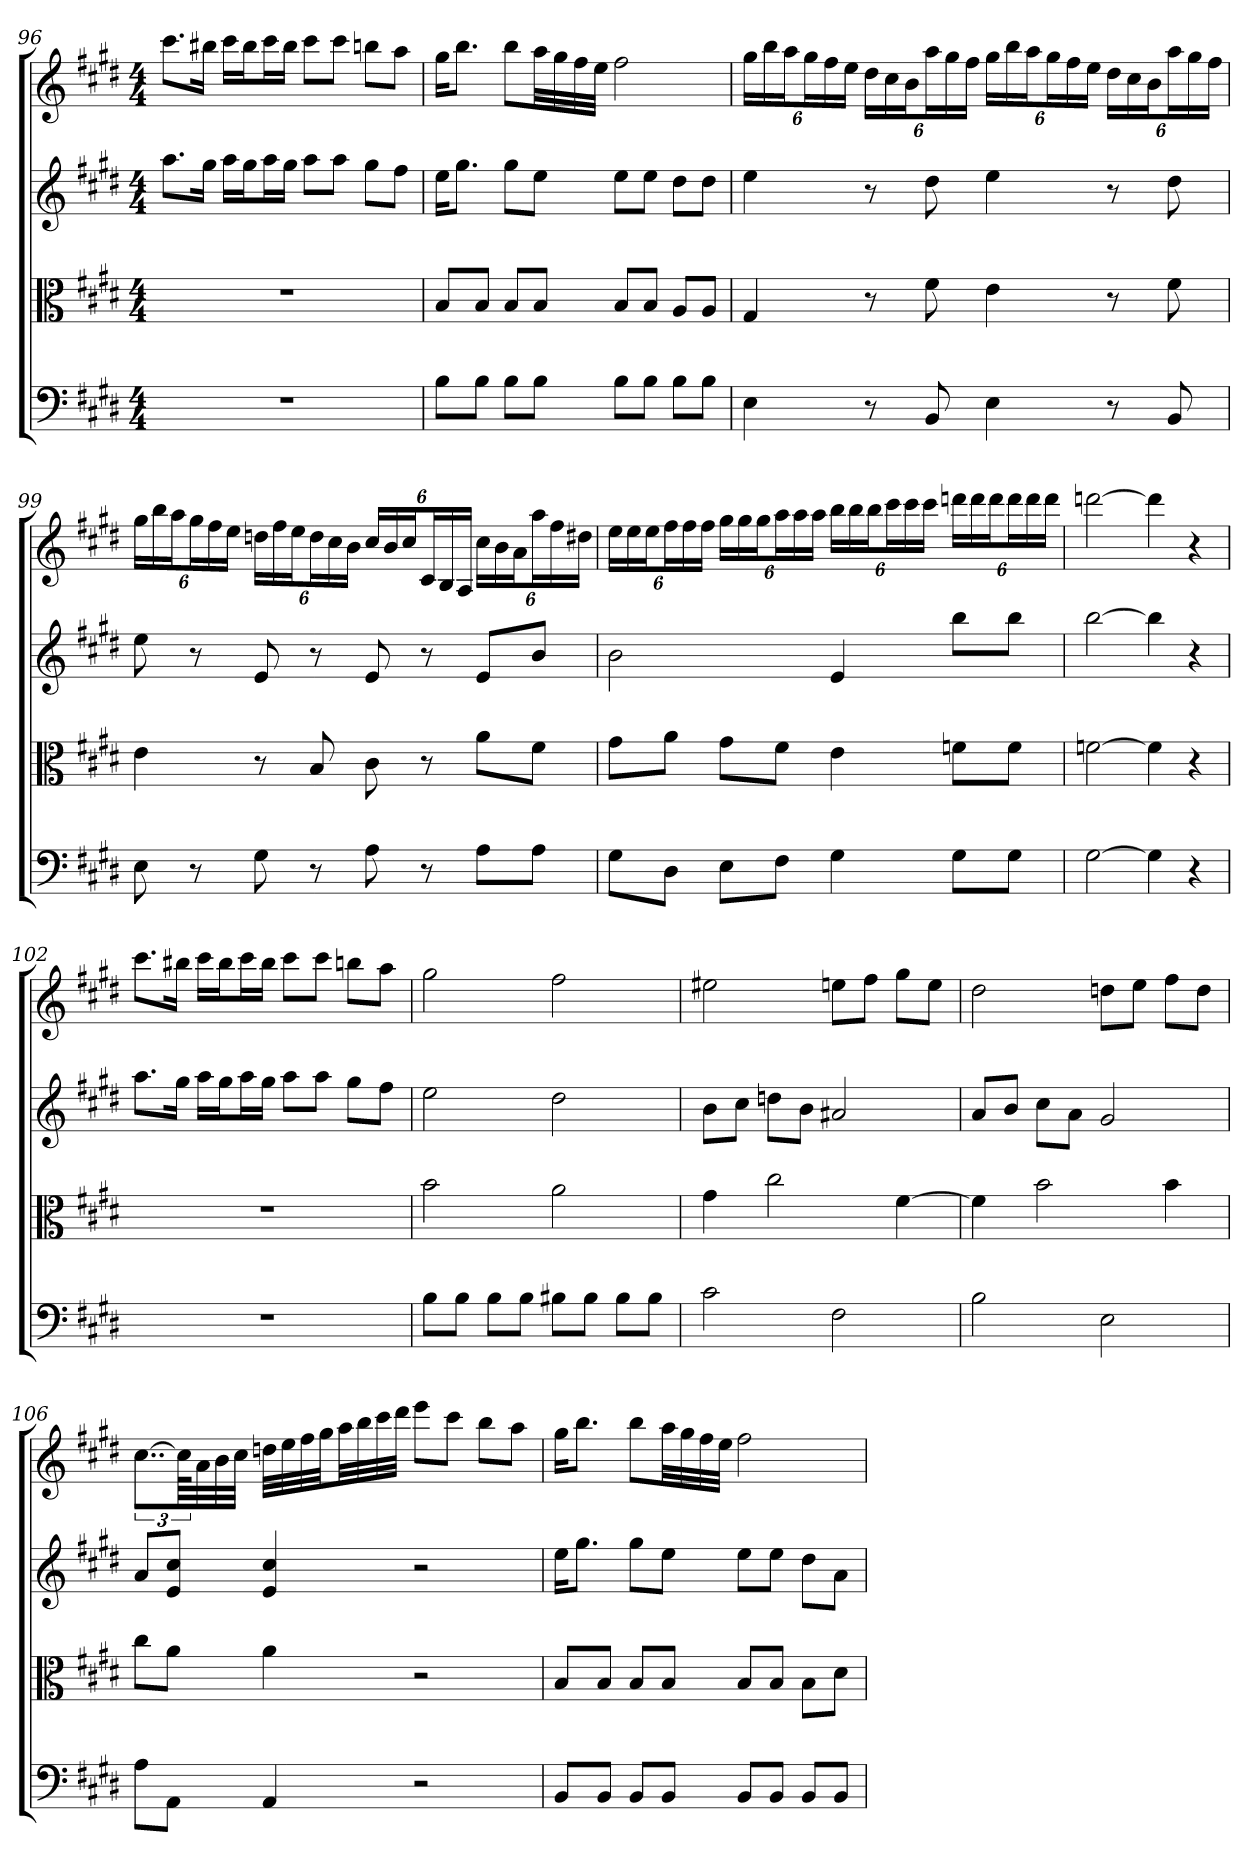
**kern	**kern	**kern	**kern
*part4	*part3	*part2	*part1
*staff4	*staff3	*staff2	*staff1
*clefF4	*clefC3	*	*
*k[f#c#g#d#]	*k[f#c#g#d#]	*k[f#c#g#d#]	*k[f#c#g#d#]
*E:	*E:	*E:	*E:
*M4/4	*M4/4	*M4/4	*M4/4
=96	=96	=96	=96
1r	1r	8.aaL	8.ccc#L
.	.	16gg#Jk	16bb#XJk
.	.	16aaLL	16ccc#LL
.	.	16gg#J	16bb#J
.	.	16aaL	16ccc#L
.	.	16gg#JJ	16bb#JJ
.	.	8aaL	8ccc#L
.	.	8aaJ	8ccc#J
.	.	8gg#L	8bbnL
.	.	8ff#J	8aaJ
=97	=97	=97	=97
8B\L	8B/L	16eeKL	16gg#KL
.	.	8.gg#J	8.bbJ
8B\J	8B/J	.	.
8B\L	8B/L	8gg#L	8bbL
8B\J	8B/J	8eeJ	32aaLL
.	.	.	32gg#
.	.	.	32ff#
.	.	.	32eeJJJ
8B\L	8B/L	8eeL	2ff#
8B\J	8B/J	8eeJ	.
8B\L	8A/L	8dd#L	.
8B\J	8A/J	8dd#J	.
=98	=98	=98	=98
4E	4G#	4ee	24gg#LL
.	.	.	24bb
.	.	.	24aaJ
.	.	.	24gg#L
.	.	.	24ff#
.	.	.	24eeJJ
8r	8r	8r	24dd#LL
.	.	.	24cc#
.	.	.	24bJ
8BB	8f#	8dd#	24aaL
.	.	.	24gg#
.	.	.	24ff#JJ
4E	4e	4ee	24gg#LL
.	.	.	24bb
.	.	.	24aaJ
.	.	.	24gg#L
.	.	.	24ff#
.	.	.	24eeJJ
8r	8r	8r	24dd#LL
.	.	.	24cc#
.	.	.	24bJ
8BB	8f#	8dd#	24aaL
.	.	.	24gg#
.	.	.	24ff#JJ
=99	=99	=99	=99
8E	4e	8ee	24gg#LL
.	.	.	24bb
.	.	.	24aaJ
8r	.	8r	24gg#L
.	.	.	24ff#
.	.	.	24eeJJ
8G#	8r	8e	24ddnLL
.	.	.	24ff#
.	.	.	24eeJ
8r	8B	8r	24ddL
.	.	.	24cc#
.	.	.	24bJJ
8A	8c#	8e	24cc#LL
.	.	.	24b
.	.	.	24cc#J
8r	8r	8r	24c#L
.	.	.	24B
.	.	.	24AJJ
8A\L	8a\L	8eL	24cc#LL
.	.	.	24b
.	.	.	24aJ
8A\J	8f#\J	8bJ	24aaL
.	.	.	24ff#
.	.	.	24dd#XJJ
=100	=100	=100	=100
8G#\L	8g#\L	2b	24eeLL
.	.	.	24ee
.	.	.	24eeJ
8D#\J	8a\J	.	24ff#L
.	.	.	24ff#
.	.	.	24ff#JJ
8E\L	8g#\L	.	24gg#LL
.	.	.	24gg#
.	.	.	24gg#J
8F#\J	8f#\J	.	24aaL
.	.	.	24aa
.	.	.	24aaJJ
4G#	4e	4e	24bbLL
.	.	.	24bb
.	.	.	24bbJ
.	.	.	24ccc#L
.	.	.	24ccc#
.	.	.	24ccc#JJ
8G#\L	8fn\L	8bbL	24dddnLL
.	.	.	24ddd
.	.	.	24dddJ
8G#\J	8f\J	8bbJ	24dddL
.	.	.	24ddd
.	.	.	24dddJJ
=101	=101	=101	=101
[2G#	[2fn	[2bb	[2dddn
4G#]	4f]	4bb]	4ddd]
4r	4r	4r	4r
=102	=102	=102	=102
1r	1r	8.aaL	8.ccc#L
.	.	16gg#Jk	16bb#XJk
.	.	16aaLL	16ccc#LL
.	.	16gg#J	16bb#J
.	.	16aaL	16ccc#L
.	.	16gg#JJ	16bb#JJ
.	.	8aaL	8ccc#L
.	.	8aaJ	8ccc#J
.	.	8gg#L	8bbnL
.	.	8ff#J	8aaJ
=103	=103	=103	=103
8B\L	2b	2ee	2gg#
8B\J	.	.	.
8B\L	.	.	.
8B\J	.	.	.
8B#X\L	2a	2dd#	2ff#
8B#\J	.	.	.
8B#\L	.	.	.
8B#\J	.	.	.
=104	=104	=104	=104
2c#	4g#	8bL	2ee#X
.	.	8cc#J	.
.	2cc#	8ddnL	.
.	.	8bJ	.
2F#	.	2a#X	8eenL
.	.	.	8ff#J
.	[4f#	.	8gg#L
.	.	.	8eeJ
=105	=105	=105	=105
2B	4f#]	8aL	2dd#
.	.	8bJ	.
.	2b	8cc#L	.
.	.	8aJ	.
2E	.	2g#	8ddnL
.	.	.	8eeJ
.	4b	.	8ff#L
.	.	.	8ddJ
=106	=106	=106	=106
8A\L	8cc#\L	8aL	[12..cc#L
8AA\J	8a\J	8e 8cc#J	.
.	.	.	96cc#KLL]
.	.	.	32a
.	.	.	32b
.	.	.	32cc#JJJ
4AA	4a	4e 4cc#	32ddnLLL
.	.	.	32ee
.	.	.	32ff#
.	.	.	32gg#JJ
.	.	.	32aaLL
.	.	.	32bb
.	.	.	32ccc#
.	.	.	32ddd#JJJ
2r	2r	2r	8eeeL
.	.	.	8ccc#J
.	.	.	8bbL
.	.	.	8aaJ
=107	=107	=107	=107
8BB/L	8B/L	16eeKL	16gg#KL
.	.	8.gg#J	8.bbJ
8BB/J	8B/J	.	.
8BB/L	8B/L	8gg#L	8bbL
8BB/J	8B/J	8eeJ	32aaLL
.	.	.	32gg#
.	.	.	32ff#
.	.	.	32eeJJJ
8BB/L	8B/L	8eeL	2ff#
8BB/J	8B/J	8eeJ	.
8BB/L	8B\L	8dd#L	.
8BB/J	8d#\J	8aJ	.
=	=	=	=
*-	*-	*-	*-
